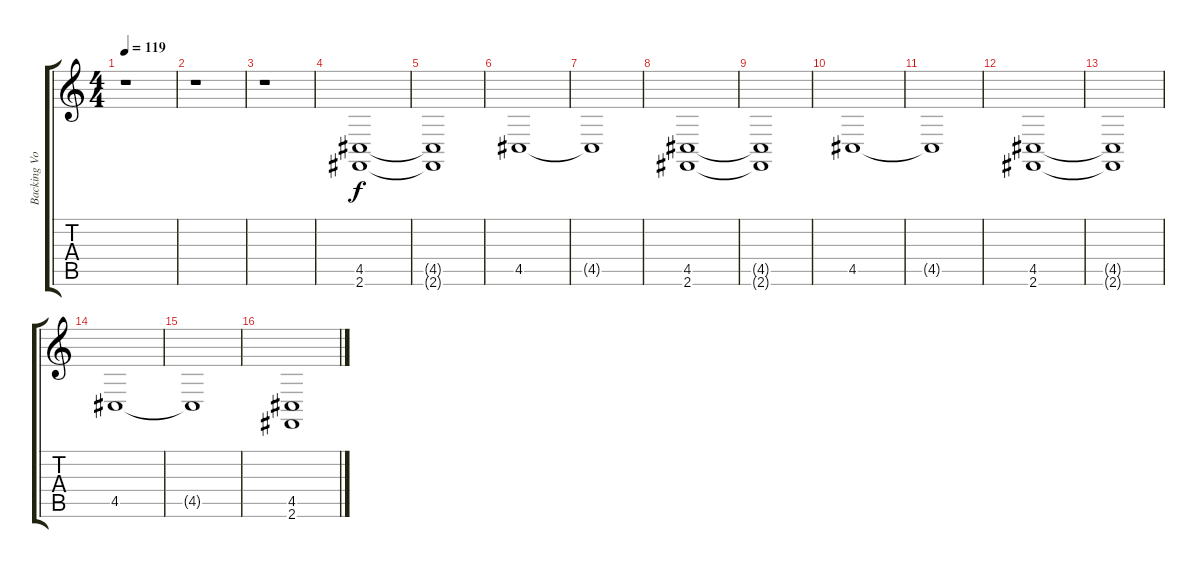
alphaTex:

\track ("Backing Vocals" "Backing Vo") {instrument choiraahs}
\staff {score tabs}
\tuning (E4 B3 G3 D3 A2 E2) {hide}
\ts (4 4)
\tempo 119
\clef g2
\ks c
r.1{dy f} |
r.1 |
r.1 |
(4.5 2.6).1 |
(4.5{t} 2.6{t}).1 |
4.5.1 |
4.5{t}.1 |
(4.5 2.6).1 |
(4.5{t} 2.6{t}).1 |
4.5.1 |
4.5{t}.1 |
(4.5 2.6).1 |
(4.5{t} 2.6{t}).1 |
4.5.1 |
4.5{t}.1 |
(4.5 2.6).1
